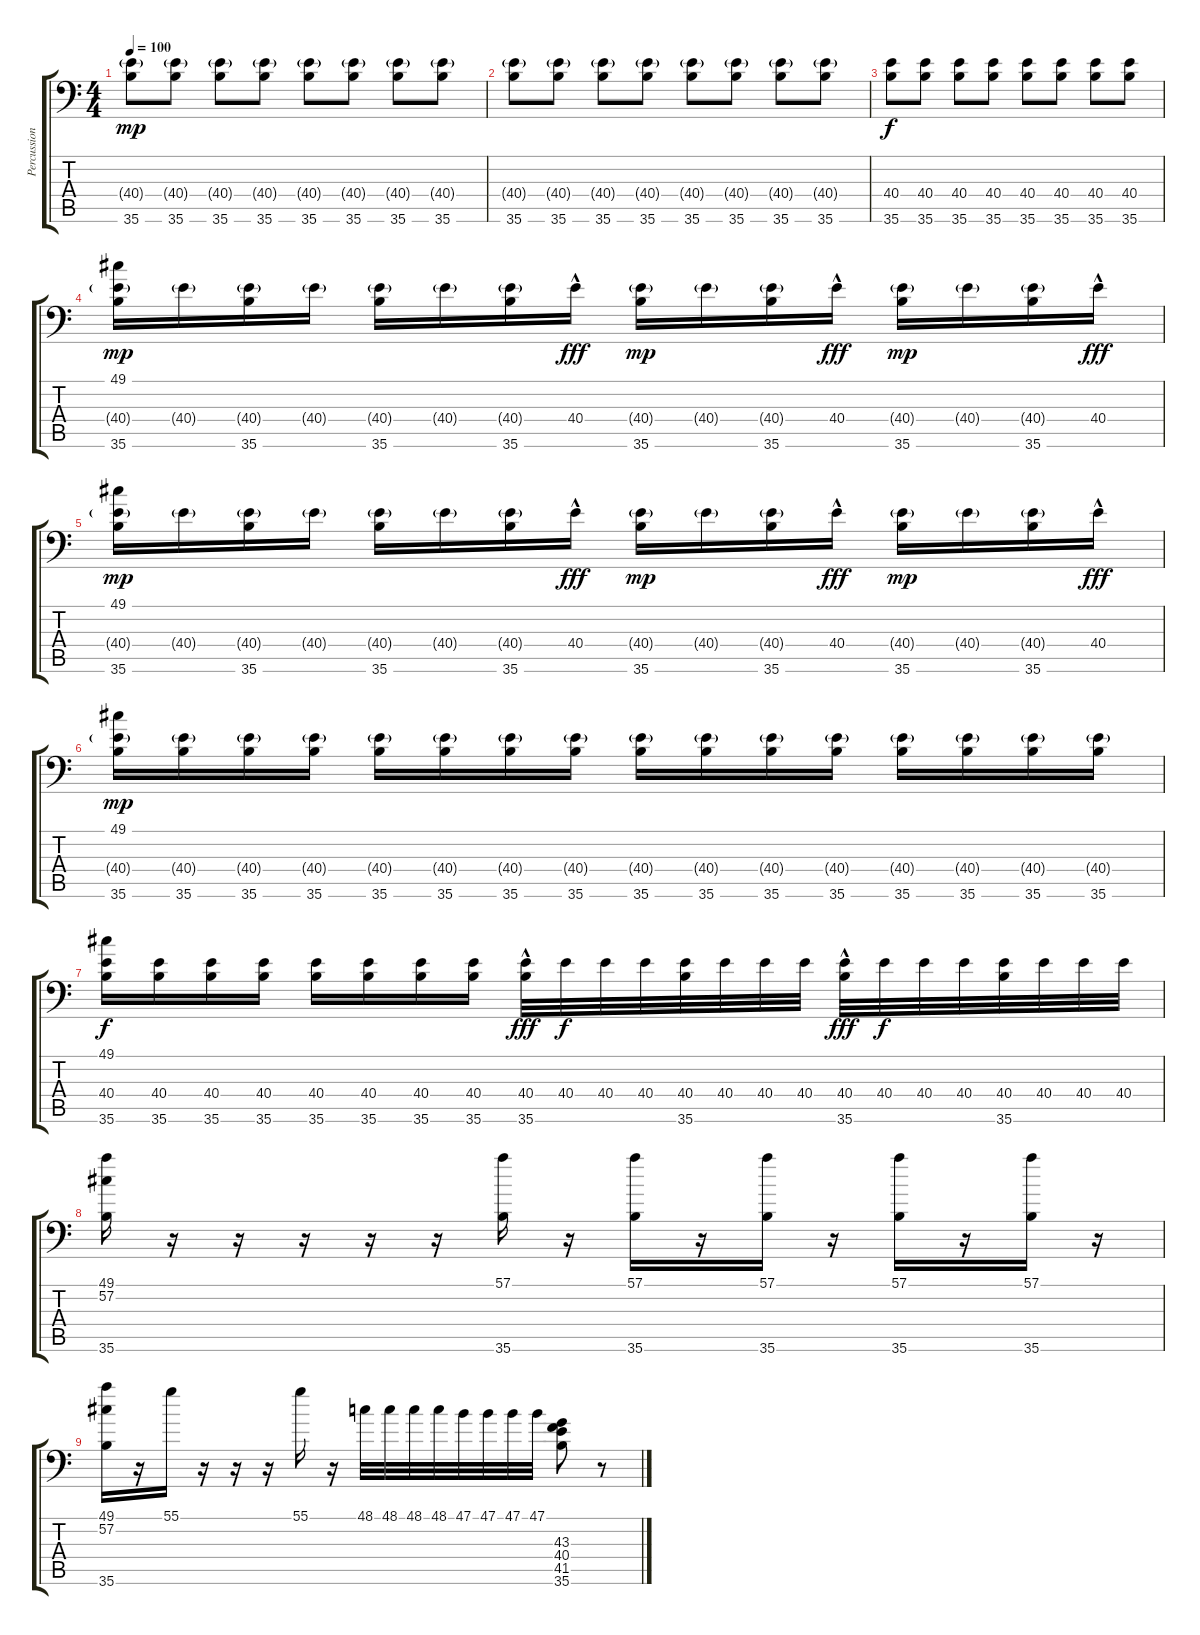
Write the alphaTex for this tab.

\track ("Percussion" "Percussion") {instrument acousticgrandpiano}
\staff {score tabs}
\tuning (C-1 C-1 C-1 C-1 C-1 C-1) {hide}
\ts (4 4)
\tempo 100
\clef f4
\ks c
(40.4{g} 35.6).8{dy mp} (40.4{g} 35.6).8 (40.4{g} 35.6).8 (40.4{g} 35.6).8 (40.4{g} 35.6).8 (40.4{g} 35.6).8 (40.4{g} 35.6).8 (40.4{g} 35.6).8 |
(40.4{g} 35.6).8 (40.4{g} 35.6).8 (40.4{g} 35.6).8 (40.4{g} 35.6).8 (40.4{g} 35.6).8 (40.4{g} 35.6).8 (40.4{g} 35.6).8 (40.4{g} 35.6).8 |
(40.4 35.6).8{dy f} (40.4 35.6).8 (40.4 35.6).8 (40.4 35.6).8 (40.4 35.6).8 (40.4 35.6).8 (40.4 35.6).8 (40.4 35.6).8 |
(49.1 40.4{g} 35.6).16{dy mp} 40.4{g}.16 (40.4{g} 35.6).16 40.4{g}.16 (40.4{g} 35.6).16 40.4{g}.16 (40.4{g} 35.6).16 40.4{hac}.16{dy fff} (40.4{g} 35.6).16{dy mp} 40.4{g}.16 (40.4{g} 35.6).16 40.4{hac}.16{dy fff} (40.4{g} 35.6).16{dy mp} 40.4{g}.16 (40.4{g} 35.6).16 40.4{hac}.16{dy fff} |
(49.1 40.4{g} 35.6).16{dy mp} 40.4{g}.16 (40.4{g} 35.6).16 40.4{g}.16 (40.4{g} 35.6).16 40.4{g}.16 (40.4{g} 35.6).16 40.4{hac}.16{dy fff} (40.4{g} 35.6).16{dy mp} 40.4{g}.16 (40.4{g} 35.6).16 40.4{hac}.16{dy fff} (40.4{g} 35.6).16{dy mp} 40.4{g}.16 (40.4{g} 35.6).16 40.4{hac}.16{dy fff} |
(49.1 40.4{g} 35.6).16{dy mp} (40.4{g} 35.6).16 (40.4{g} 35.6).16 (40.4{g} 35.6).16 (40.4{g} 35.6).16 (40.4{g} 35.6).16 (40.4{g} 35.6).16 (40.4{g} 35.6).16 (40.4{g} 35.6).16 (40.4{g} 35.6).16 (40.4{g} 35.6).16 (40.4{g} 35.6).16 (40.4{g} 35.6).16 (40.4{g} 35.6).16 (40.4{g} 35.6).16 (40.4{g} 35.6).16 |
(49.1 40.4 35.6).16{dy f} (40.4 35.6).16 (40.4 35.6).16 (40.4 35.6).16 (40.4 35.6).16 (40.4 35.6).16 (40.4 35.6).16 (40.4 35.6).16 (40.4{hac} 35.6).32{dy fff} 40.4.32{dy f} 40.4.32 40.4.32 (40.4 35.6).32 40.4.32 40.4.32 40.4.32 (40.4{hac} 35.6).32{dy fff} 40.4.32{dy f} 40.4.32 40.4.32 (40.4 35.6).32 40.4.32 40.4.32 40.4.32 |
(49.1 57.2 35.6).16 r.16 r.16 r.16 r.16 r.16 (57.1 35.6).16 r.16 (57.1 35.6).16 r.16 (57.1 35.6).16 r.16 (57.1 35.6).16 r.16 (57.1 35.6).16 r.16 |
(49.1 57.2 35.6).16 r.16 55.1.16 r.16 r.16 r.16 55.1.16 r.16 48.1.32 48.1.32 48.1.32 48.1.32 47.1.32 47.1.32 47.1.32 47.1.32 (43.3 40.4 41.5 35.6).8 r.8
